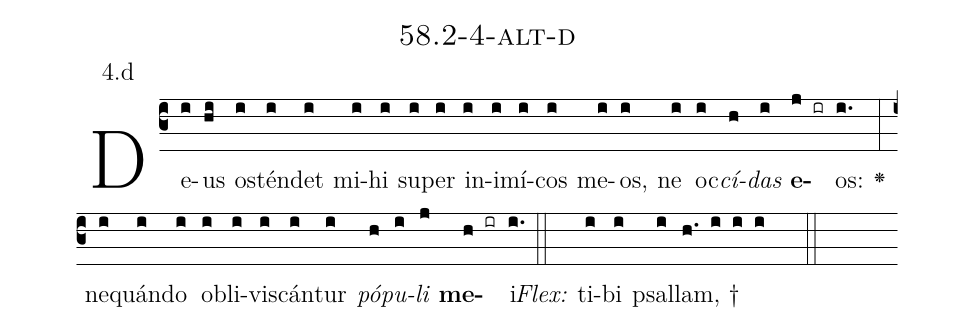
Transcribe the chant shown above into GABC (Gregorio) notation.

name: 58.2-4-alt-d;
annotation: 4.d;
%%
(c3)De(i)us(hi) os(i)tén(i)det(i) mi(i)hi(i) su(i)per(i) in(i)i(i)mí(i)cos(i) me(i)os,(i) ne(i) oc(i)<i>cí</i>(h)<i>das</i>(i) <b>e</b>(j ir)os:(i.) <v>\greheightstar</v>(:) ne(i)quán(i)do(i) ob(i)li(i)vis(i)cán(i)tur(i) <i>pó</i>(h)<i>pu</i>(i)<i>li</i>(j) <b>me</b>(h ir)i.(i.) (::)
<i>Flex:</i>()  ti(i)bi(i) psal(i)lam, †(h. i i i  ::)

%E(i) u(h) o(i) u(j) a(h) e.(i.) (::)
